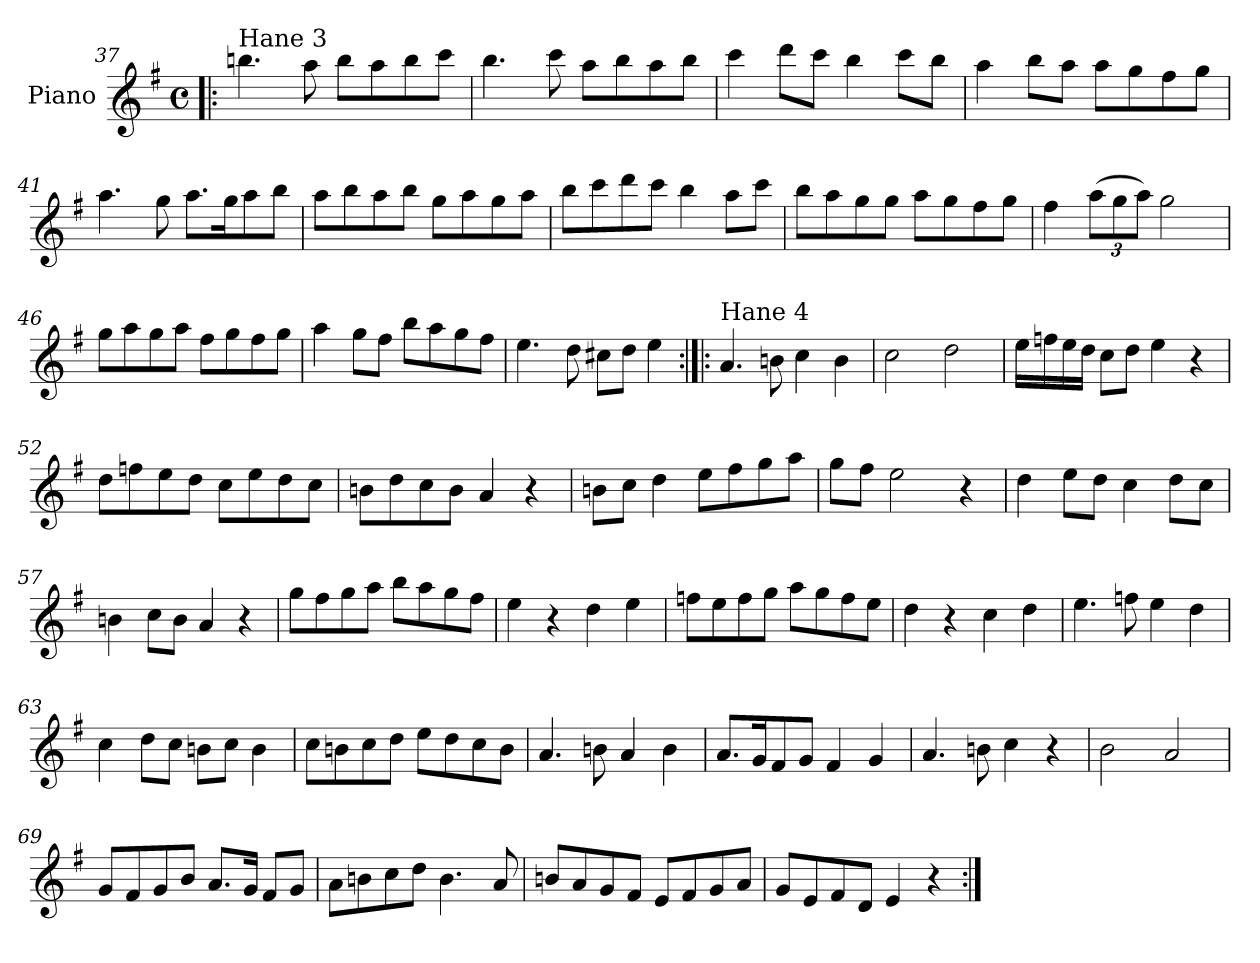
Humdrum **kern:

**kern
*part1
*staff1
*I"Piano
*I'Pno.
*clefG2
*k[f#]
*M4/4
*met(c)
=37!|:
!LO:TX:a:t=Hane 3
4.bbn\
8aa\
8bb\L
8aa\
8bb\
8ccc\J
=38
4.bb\
8ccc\
8aa\L
8bb\
8aa\
8bb\J
=39
4ccc\
8ddd\L
8ccc\J
4bb\
8ccc\L
8bb\J
!!LO:LB:g=z
=40
4aa\
8bb\L
8aa\J
8aa\L
8gg\
8ff#\
8gg\J
=41
4.aa\
8gg\
8.aa\L
16gg\K
8aa\
8bb\J
=42
8aa\L
8bb\
8aa\
8bb\J
8gg\L
8aa\
8gg\
8aa\J
=43
8bb\L
8ccc\
8ddd\
8ccc\J
4bb\
8aa\L
8ccc\J
!!LO:LB:g=z
=44
8bb\L
8aa\
8gg\
8gg\J
8aa\L
8gg\
8ff#\
8gg\J
=45
4ff#\
*Xbrackettup
(>12aa\L
12gg\
12aa\J)
2gg\
=46
8gg\L
8aa\
8gg\
8aa\J
8ff#\L
8gg\
8ff#\
8gg\J
=47
4aa\
8gg\L
8ff#\J
8bb\L
8aa\
8gg\
8ff#\J
=48
4.ee\
8dd\
8cc#X\L
8dd\J
4ee\
!!LO:LB:g=z
=49:|!|:
!LO:TX:a:t=Hane 4
4.a/
8bn\
4cc\
4b\
=50
2cc\
2dd\
=51
16ee\LL
16ffn\
16ee\
16dd\JJ
8cc\L
8dd\J
4ee\
4r
=52
8dd\L
8ffn\
8ee\
8dd\J
8cc\L
8ee\
8dd\
8cc\J
=53
8bn\L
8dd\
8cc\
8b\J
4a/
4r
!!LO:LB:g=z
=54
8bn\L
8cc\J
4dd\
8ee\L
8ff#\
8gg\
8aa\J
!!LO:PB:g=z
=55
8gg\L
8ff#\J
2ee\
4r
=56
4dd\
8ee\L
8dd\J
4cc\
8dd\L
8cc\J
=57
4bn\
8cc\L
8b\J
4a/
4r
=58
8gg\L
8ff#\
8gg\
8aa\J
8bb\L
8aa\
8gg\
8ff#\J
=59
4ee\
4r
4dd\
4ee\
=60
8ffn\L
8ee\
8ff\
8gg\J
8aa\L
8gg\
8ff\
8ee\J
!!LO:LB:g=z
=61
4dd\
4r
4cc\
4dd\
!!LO:LB:g=z
=62
4.ee\
8ffn\
4ee\
4dd\
=63
4cc\
8dd\L
8cc\J
8bn\L
8cc\J
4b\
=64
8cc\L
8bn\
8cc\
8dd\J
8ee\L
8dd\
8cc\
8b\J
=65
4.a/
8bn\
4a/
4b\
=66
8.a/L
16g/K
8f#/
8g/J
4f#/
4g/
=67
4.a/
8bn\
4cc\
4r
!!LO:LB:g=z
=68
2b\
2a/
=69
8g/L
8f#/
8g/
8b/J
8.a/L
16g/Jk
8f#/L
8g/J
=70
8a\L
8bn\
8cc\
8dd\J
4.b\
8a/
=71
8bn/L
8a/
8g/
8f#/J
8e/L
8f#/
8g/
8a/J
=72
8g/L
8e/
8f#/
8d/J
4e/
4r
=:|!
*-
